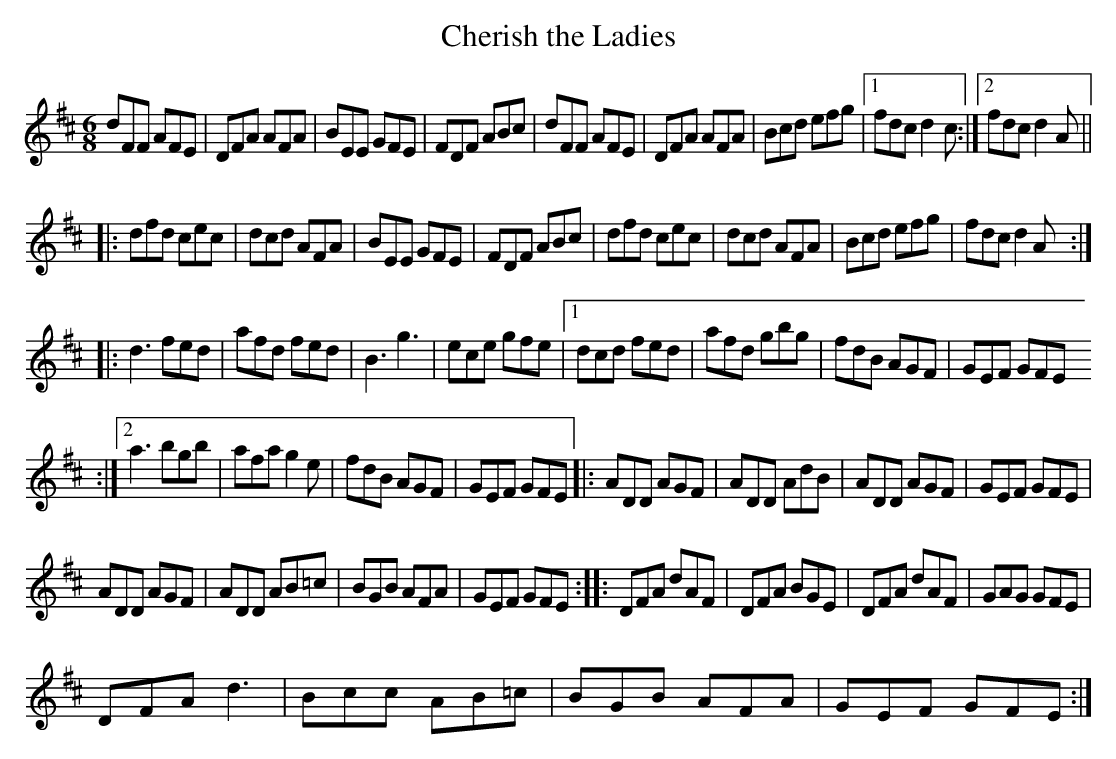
X:1
T:Cherish the Ladies
M:6/8
K:D
dFF AFE|DFA AFA|BEE GFE|FDF ABc|dFF AFE|DFA AFA|Bcd efg|1 fdc d2c:|2 fdc d2A||
|:dfd cec|dcd AFA|BEE GFE|FDF ABc|dfd cec|dcd AFA|Bcd efg|fdc d2A:|
|:d3 fed|afd fed|B3 g3|ece gfe|1 dcd fed|afd gbg|fdB AGF|GEF GFE
:|2 a3 bgb|afa g2e|fdB AGF|GEF GFE|:ADD AGF|ADD AdB|ADD AGF|GEF GFE|
ADD AGF|ADD AB=c|BGB AFA|GEF GFE:||:DFA dAF|DFA BGE|DFA dAF|GAG GFE|
DFA d3|Bcc AB=c|BGB AFA|GEF GFE:|
